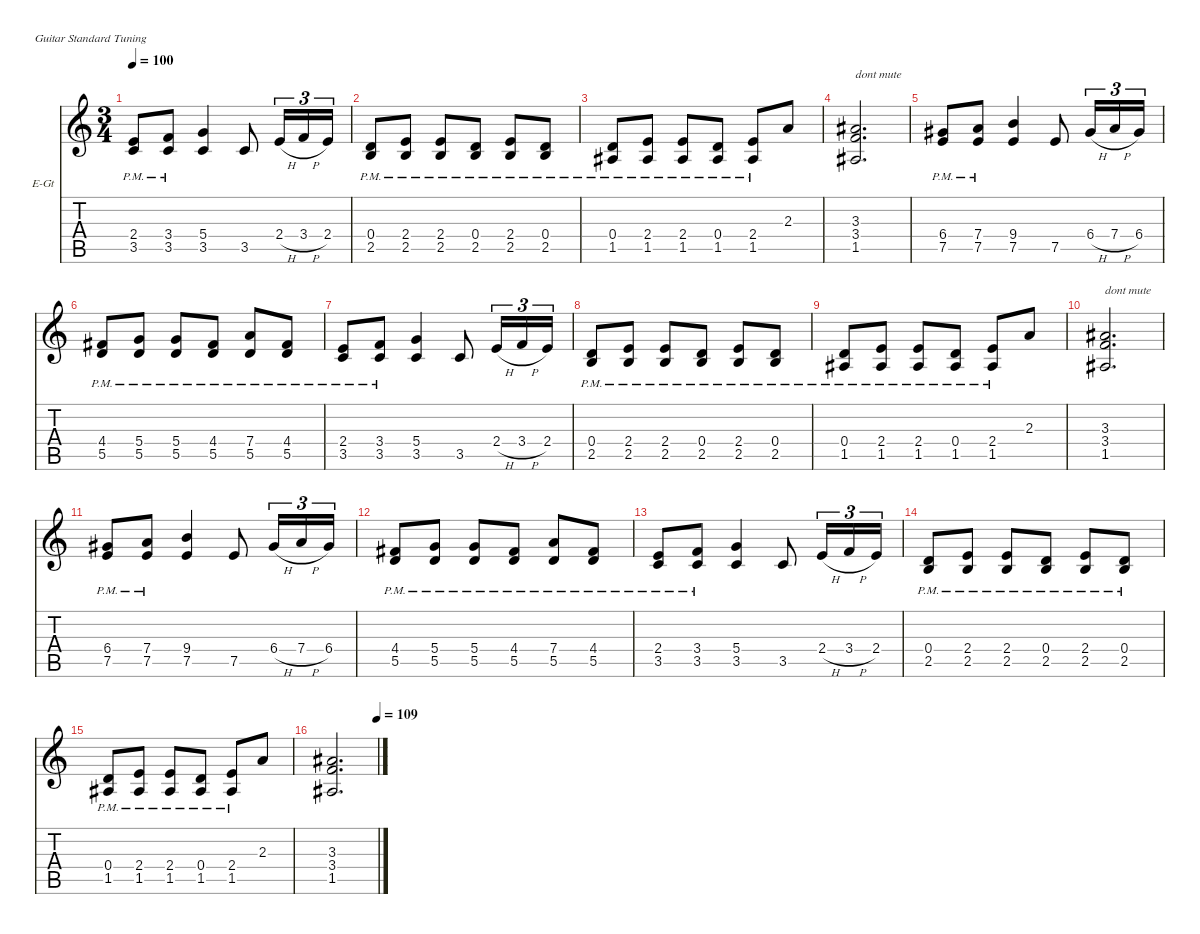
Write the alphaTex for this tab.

\hideDynamics
\bracketExtendMode nobrackets
\firstSystemTrackNameOrientation horizontal
\otherSystemsTrackNameOrientation horizontal
\track ("Guitar IV" "E-Gt") {instrument distortionguitar}
\staff {score tabs}
\tuning (E4 B3 G3 D3 A2 E2)
\ts (3 4)
\tempo 100
\clef g2
\ks c
(2.4{pm} 3.5{pm}).8{dy f} (3.4{pm} 3.5{pm}).8 (5.4 3.5).4 3.5.8{dy mf} 2.4{h}.16{tu (3 2) dy f} 3.4{h}.16{tu (3 2)} 2.4.16{tu (3 2)} |
(0.4{pm} 2.5{pm}).8 (2.4{pm} 2.5{pm}).8 (2.4{pm} 2.5{pm}).8 (0.4{pm} 2.5{pm}).8 (2.4{pm} 2.5{pm}).8 (0.4{pm} 2.5{pm}).8 |
(0.4{pm} 1.5{pm acc #}).8 (2.4{pm} 1.5{pm acc #}).8 (2.4{pm} 1.5{pm acc #}).8 (0.4{pm} 1.5{pm acc #}).8 (2.4{pm} 1.5{pm acc #}).8 2.3.8 |
(3.3{acc #} 3.4 1.5{acc #}).2{d txt "dont mute"} |
(6.4{pm acc #} 7.5{pm}).8 (7.4{pm} 7.5{pm}).8 (9.4 7.5).4 7.5.8{dy mf} 6.4{h acc #}.16{tu (3 2) dy f} 7.4{h}.16{tu (3 2)} 6.4{acc #}.16{tu (3 2)} |
(4.4{pm acc #} 5.5{pm}).8 (5.4{pm} 5.5{pm}).8 (5.4{pm} 5.5{pm}).8 (4.4{pm acc #} 5.5{pm}).8 (7.4{pm} 5.5{pm}).8 (4.4{pm acc #} 5.5{pm}).8 |
(2.4{pm} 3.5{pm}).8 (3.4{pm} 3.5{pm}).8 (5.4 3.5).4 3.5.8{dy mf} 2.4{h}.16{tu (3 2) dy f} 3.4{h}.16{tu (3 2)} 2.4.16{tu (3 2)} |
(0.4{pm} 2.5{pm}).8 (2.4{pm} 2.5{pm}).8 (2.4{pm} 2.5{pm}).8 (0.4{pm} 2.5{pm}).8 (2.4{pm} 2.5{pm}).8 (0.4{pm} 2.5{pm}).8 |
(0.4{pm} 1.5{pm acc #}).8 (2.4{pm} 1.5{pm acc #}).8 (2.4{pm} 1.5{pm acc #}).8 (0.4{pm} 1.5{pm acc #}).8 (2.4{pm} 1.5{pm acc #}).8 2.3.8 |
(3.3{acc #} 3.4 1.5{acc #}).2{d txt "dont mute"} |
(6.4{pm acc #} 7.5{pm}).8 (7.4{pm} 7.5{pm}).8 (9.4 7.5).4 7.5.8{dy mf} 6.4{h acc #}.16{tu (3 2) dy f} 7.4{h}.16{tu (3 2)} 6.4{acc #}.16{tu (3 2)} |
(4.4{pm acc #} 5.5{pm}).8 (5.4{pm} 5.5{pm}).8 (5.4{pm} 5.5{pm}).8 (4.4{pm acc #} 5.5{pm}).8 (7.4{pm} 5.5{pm}).8 (4.4{pm acc #} 5.5{pm}).8 |
(2.4{pm} 3.5{pm}).8 (3.4{pm} 3.5{pm}).8 (5.4 3.5).4 3.5.8{dy mf} 2.4{h}.16{tu (3 2) dy f} 3.4{h}.16{tu (3 2)} 2.4.16{tu (3 2)} |
(0.4{pm} 2.5{pm}).8 (2.4{pm} 2.5{pm}).8 (2.4{pm} 2.5{pm}).8 (0.4{pm} 2.5{pm}).8 (2.4{pm} 2.5{pm}).8 (0.4{pm} 2.5{pm}).8 |
(0.4{pm} 1.5{pm acc #}).8 (2.4{pm} 1.5{pm acc #}).8 (2.4{pm} 1.5{pm acc #}).8 (0.4{pm} 1.5{pm acc #}).8 (2.4{pm} 1.5{pm acc #}).8 2.3.8 |
\tempo (109 1)
(3.3{acc #} 3.4 1.5{acc #}).2{d}
